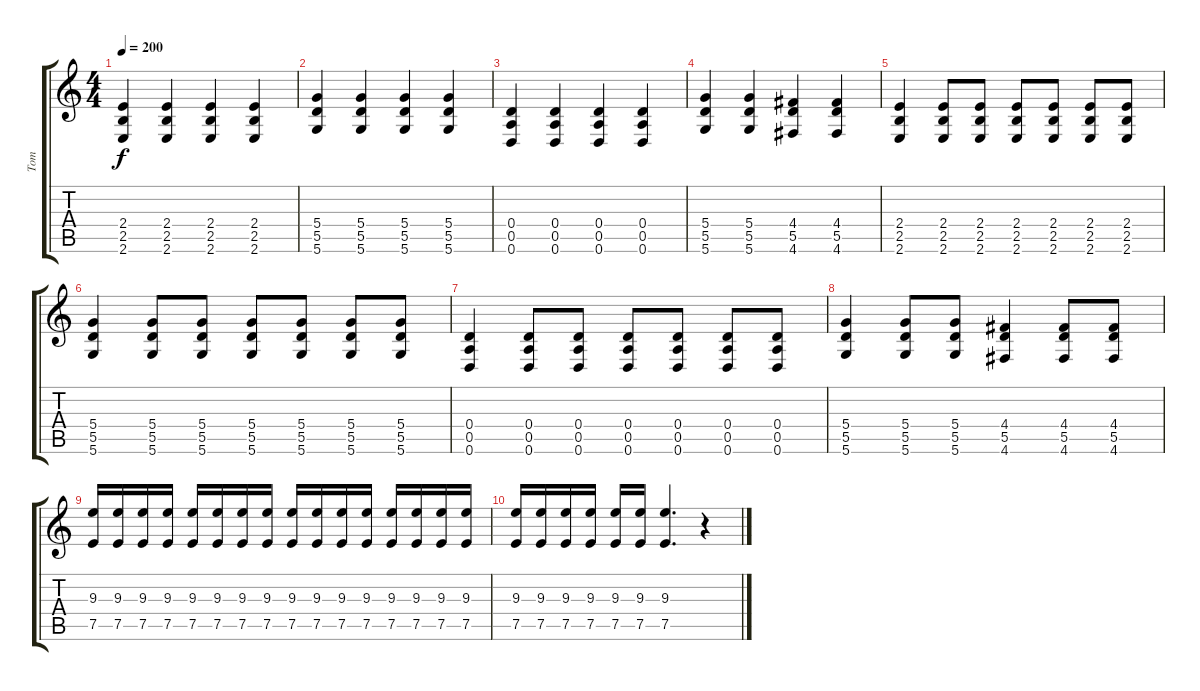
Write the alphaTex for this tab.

\track ("Tom" "Tom") {instrument overdrivenguitar}
\staff {score tabs}
\tuning (E4 B3 G3 D3 A2 D2) {hide}
\ts (4 4)
\tempo 200
\clef g2
\ks c
(2.4 2.5 2.6).4{dy f} (2.4 2.5 2.6).4 (2.4 2.5 2.6).4 (2.4 2.5 2.6).4 |
(5.4 5.5 5.6).4 (5.4 5.5 5.6).4 (5.4 5.5 5.6).4 (5.4 5.5 5.6).4 |
(0.4 0.5 0.6).4 (0.4 0.5 0.6).4 (0.4 0.5 0.6).4 (0.4 0.5 0.6).4 |
(5.4 5.5 5.6).4 (5.4 5.5 5.6).4 (4.4 5.5 4.6).4 (4.4 5.5 4.6).4 |
(2.4 2.5 2.6).4 (2.4 2.5 2.6).8 (2.4 2.5 2.6).8 (2.4 2.5 2.6).8 (2.4 2.5 2.6).8 (2.4 2.5 2.6).8 (2.4 2.5 2.6).8 |
(5.4 5.5 5.6).4 (5.4 5.5 5.6).8 (5.4 5.5 5.6).8 (5.4 5.5 5.6).8 (5.4 5.5 5.6).8 (5.4 5.5 5.6).8 (5.4 5.5 5.6).8 |
(0.4 0.5 0.6).4 (0.4 0.5 0.6).8 (0.4 0.5 0.6).8 (0.4 0.5 0.6).8 (0.4 0.5 0.6).8 (0.4 0.5 0.6).8 (0.4 0.5 0.6).8 |
(5.4 5.5 5.6).4 (5.4 5.5 5.6).8 (5.4 5.5 5.6).8 (4.4 5.5 4.6).4 (4.4 5.5 4.6).8 (4.4 5.5 4.6).8 |
(9.3 7.5).16 (9.3 7.5).16 (9.3 7.5).16 (9.3 7.5).16 (9.3 7.5).16 (9.3 7.5).16 (9.3 7.5).16 (9.3 7.5).16 (9.3 7.5).16 (9.3 7.5).16 (9.3 7.5).16 (9.3 7.5).16 (9.3 7.5).16 (9.3 7.5).16 (9.3 7.5).16 (9.3 7.5).16 |
(9.3 7.5).16 (9.3 7.5).16 (9.3 7.5).16 (9.3 7.5).16 (9.3 7.5).16 (9.3 7.5).16 (9.3 7.5).4{d} r.4
